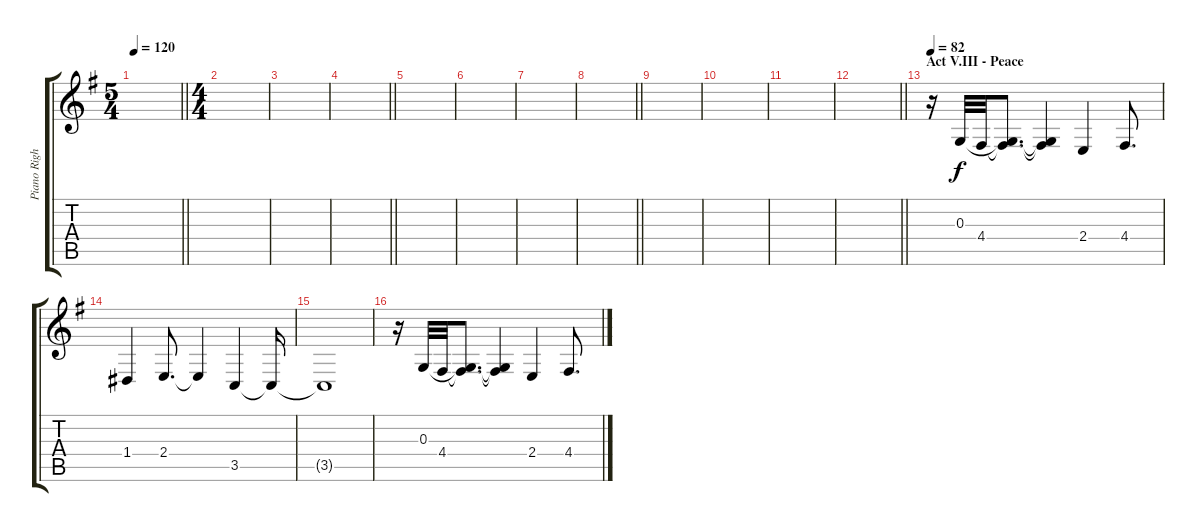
\track ("Piano Right Standard" "Piano Righ") {instrument acousticgrandpiano}
\staff {score tabs}
\tuning (E4 B3 G3 D3 A2 E2) {hide}
\ts (5 4)
\tempo 120
\clef g2
\barLineRight lightlight
\ks eminor
|
\ts (4 4)
|
|
\barLineRight lightlight
|
\section ("" "")
|
|
|
\barLineRight lightlight
|
|
|
|
\barLineRight lightlight
|
\section ("" "Act V.III - Peace")
\tempo 82
r.16{volume 14} 0.3.32 4.4.32 (0.3{t} 4.4{t}).8{d} (0.3{t} 4.4{t}).4 2.4.4 4.4.8{d} |
1.4.4 2.4.8{d} 2.4{t}.4 3.5.4 3.5{t}.16 |
3.5{t}.1 |
r.16 0.3.32 4.4.32 (0.3{t} 4.4{t}).8{d} (0.3{t} 4.4{t}).4 2.4.4 4.4.8{d}
